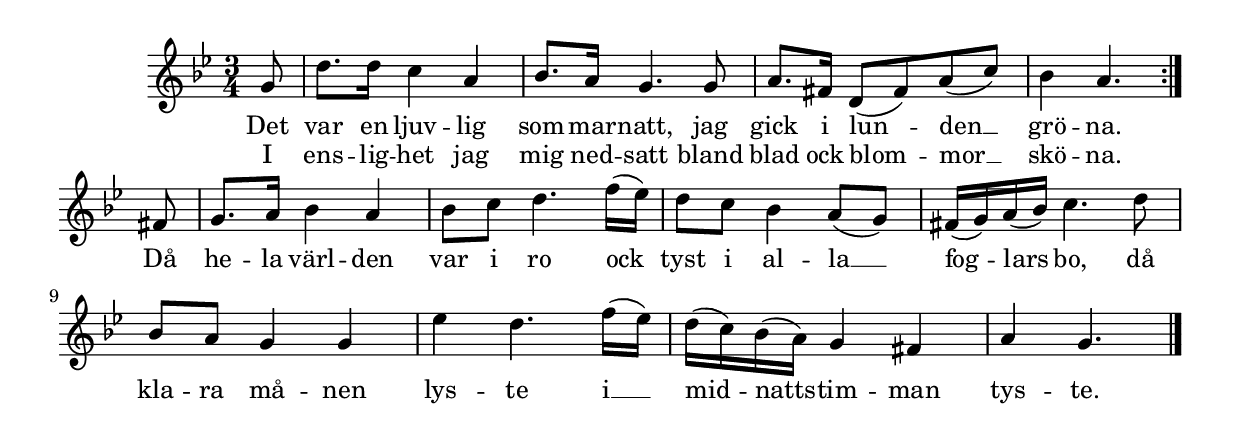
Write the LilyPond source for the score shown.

{
\time 3/4
\key g \minor

\repeat volta 2 { 
 \partial 8
 g'8  | 
 d''8. d''16 c''4 a'  | 
 bes'8. a'16 g'4. g'8  | 
 a'8. fis'16 d'8-( fis'-) a'-( c''-)  | 
 bes'4 a'4.
 } %( endrepeat )% 
 \break
 fis'8  | 
 g'8. a'16 bes'4 a'  | 
 bes'8 c'' d''4. f''16-( ees''-)  | 
 d''8 c'' bes'4 a'8-( g'-)  | 
 fis'16-( g'-) a'-( bes'-) c''4. d''8  | 
 bes' a' g'4 g'  | 
 ees'' d''4. f''16-( ees''-)  | 
 d''-( c''-) bes'-( a'-) g'4 fis'  | 
 a' g'4. \bar "|."
 }
 \addlyrics {
     Det var en ljuv -- lig som -- mar -- natt, jag gick i lun --  -- den __ grö -- na.
     Då he -- la värl -- den var i ro ock tyst i al -- la __ fog --  -- lars bo, då
     kla -- ra må -- nen lys -- te i __ mid --  -- natts --  -- tim -- man tys -- te.
 }
 \addlyrics {
      I ens -- lig -- het jag mig ned -- satt bland blad ock blom --  -- mor __ skö -- na.
 }
